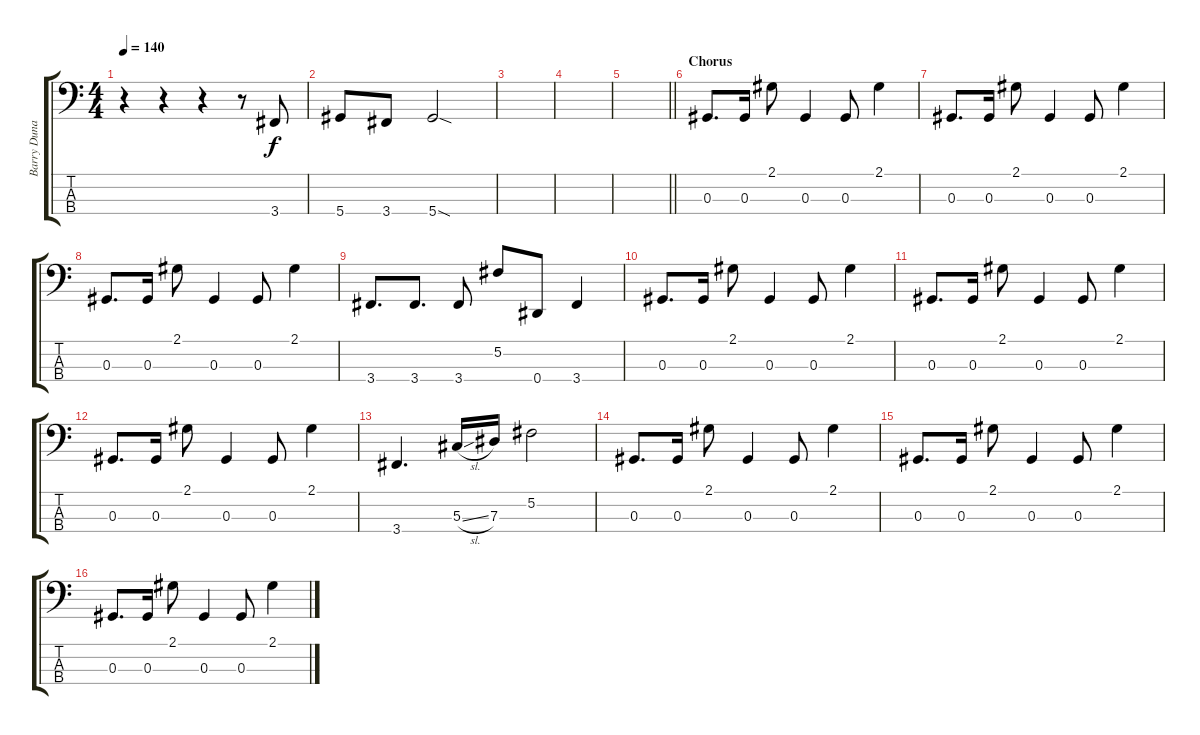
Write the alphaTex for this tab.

\track ("Barry Dunaway" "Barry Duna") {instrument electricbassfinger}
\staff {score tabs}
\tuning (Gb2 Db2 Ab1 Eb1) {hide}
\ts (4 4)
\tempo 140
\clef f4
\ks c
r.4{dy f} r.4 r.4 r.8 3.4.8 |
5.4.8 3.4.8 5.4{sod}.2 |
|
|
\barLineRight lightlight
|
\section ("" "Chorus")
0.3.8{d} 0.3.16 2.1.8 0.3.4 0.3.8 2.1.4 |
0.3.8{d} 0.3.16 2.1.8 0.3.4 0.3.8 2.1.4 |
0.3.8{d} 0.3.16 2.1.8 0.3.4 0.3.8 2.1.4 |
3.4.8{d} 3.4.8{d} 3.4.8 5.2.8 0.4.8 3.4.4 |
0.3.8{d} 0.3.16 2.1.8 0.3.4 0.3.8 2.1.4 |
0.3.8{d} 0.3.16 2.1.8 0.3.4 0.3.8 2.1.4 |
0.3.8{d} 0.3.16 2.1.8 0.3.4 0.3.8 2.1.4 |
3.4.4{d} 5.3{sl}.16 7.3.16 5.2.2 |
0.3.8{d} 0.3.16 2.1.8 0.3.4 0.3.8 2.1.4 |
0.3.8{d} 0.3.16 2.1.8 0.3.4 0.3.8 2.1.4 |
0.3.8{d} 0.3.16 2.1.8 0.3.4 0.3.8 2.1.4
